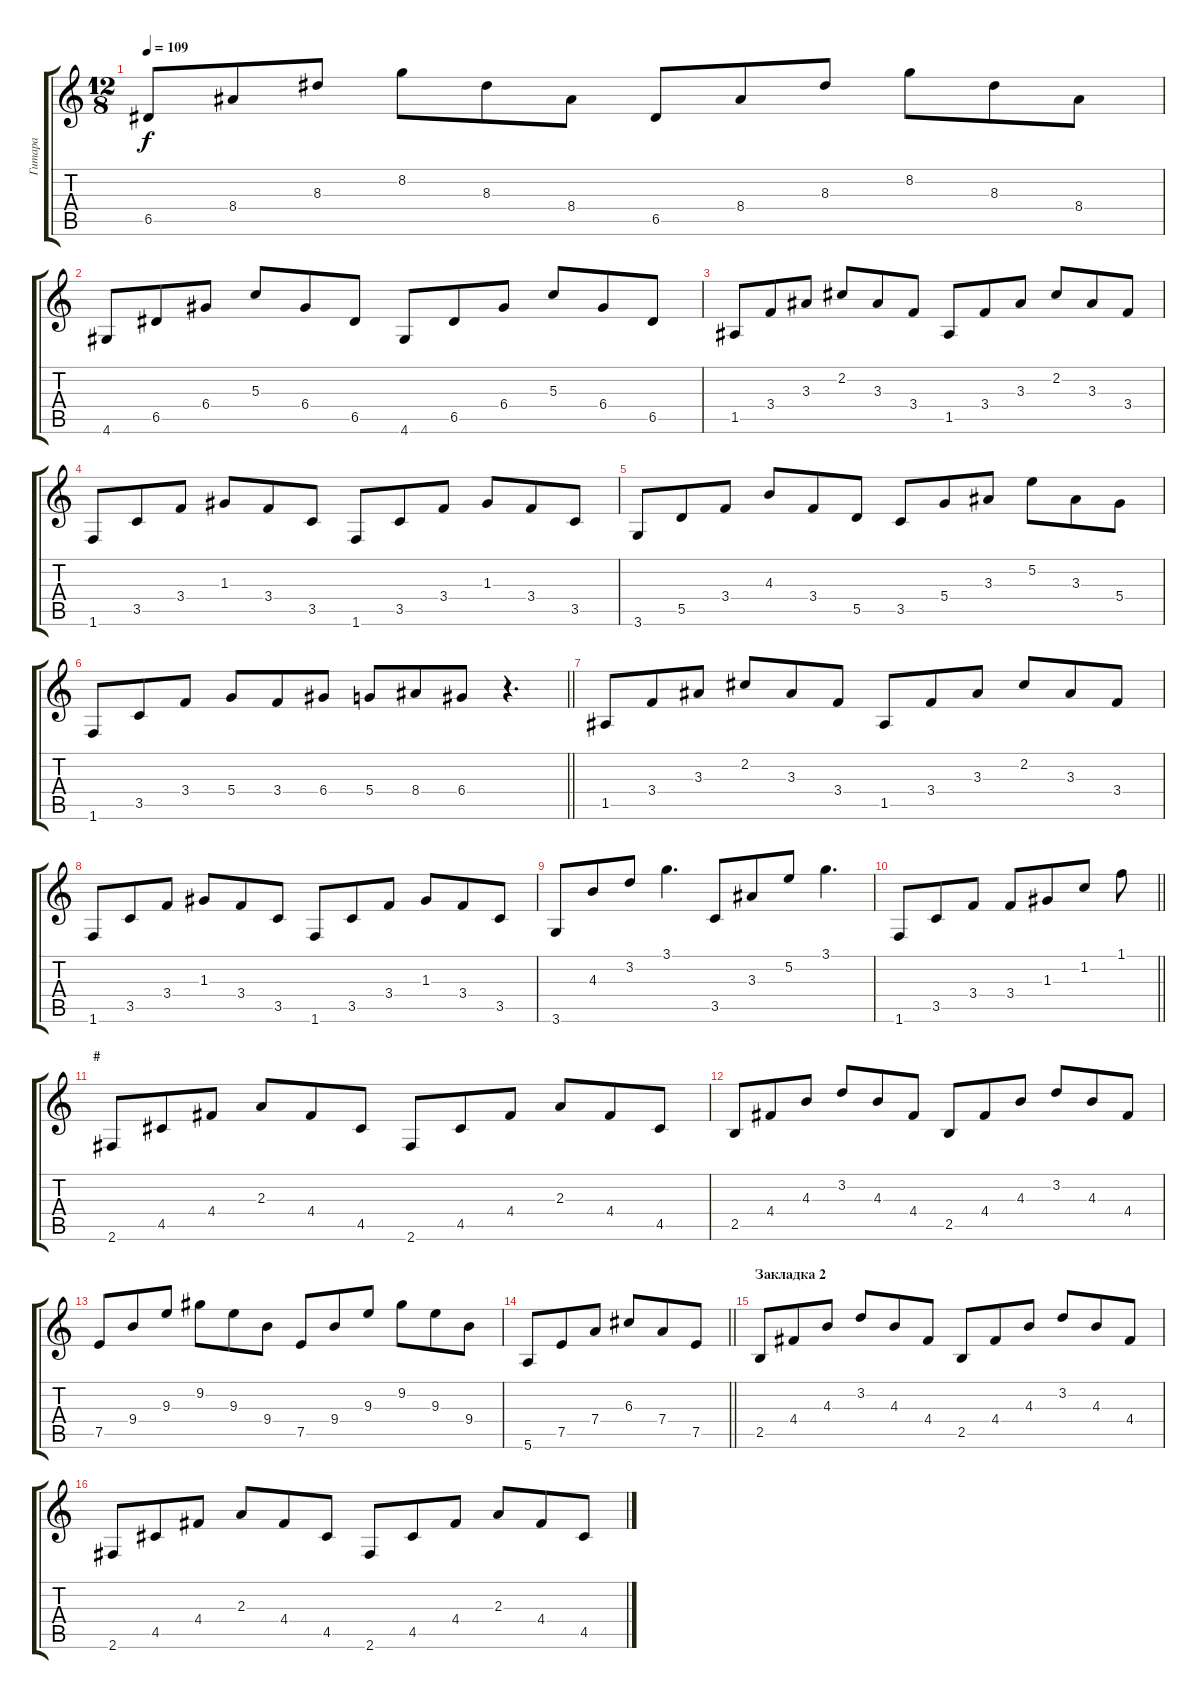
\track ("Гитара" "Гитара") {instrument acousticguitarsteel}
\staff {score tabs}
\tuning (E4 B3 G3 D3 A2 E2) {hide}
\ts (12 8)
\tempo 109
\clef g2
\ks c
6.5.8{dy f} 8.4.8 8.3.8 8.2.8 8.3.8 8.4.8 6.5.8 8.4.8 8.3.8 8.2.8 8.3.8 8.4.8 |
4.6.8 6.5.8 6.4.8 5.3.8 6.4.8 6.5.8 4.6.8 6.5.8 6.4.8 5.3.8 6.4.8 6.5.8 |
1.5.8 3.4.8 3.3.8 2.2.8 3.3.8 3.4.8 1.5.8 3.4.8 3.3.8 2.2.8 3.3.8 3.4.8 |
1.6.8 3.5.8 3.4.8 1.3.8 3.4.8 3.5.8 1.6.8 3.5.8 3.4.8 1.3.8 3.4.8 3.5.8 |
3.6.8 5.5.8 3.4.8 4.3.8 3.4.8 5.5.8 3.5.8 5.4.8 3.3.8 5.2.8 3.3.8 5.4.8 |
\barLineRight lightlight
1.6.8 3.5.8 3.4.8 5.4.8 3.4.8 6.4.8 5.4.8 8.4.8 6.4.8 r.4{d} |
1.5.8 3.4.8 3.3.8 2.2.8 3.3.8 3.4.8 1.5.8 3.4.8 3.3.8 2.2.8 3.3.8 3.4.8 |
1.6.8 3.5.8 3.4.8 1.3.8 3.4.8 3.5.8 1.6.8 3.5.8 3.4.8 1.3.8 3.4.8 3.5.8 |
3.6.8 4.3.8 3.2.8 3.1.4{d} 3.5.8 3.3.8 5.2.8 3.1.4{d} |
\barLineRight lightlight
1.6.8 3.5.8 3.4.8 3.4.8 1.3.8 1.2.8 1.1.8 |
\section ("" "#")
2.6.8 4.5.8 4.4.8 2.3.8 4.4.8 4.5.8 2.6.8 4.5.8 4.4.8 2.3.8 4.4.8 4.5.8 |
2.5.8 4.4.8 4.3.8 3.2.8 4.3.8 4.4.8 2.5.8 4.4.8 4.3.8 3.2.8 4.3.8 4.4.8 |
7.5.8 9.4.8 9.3.8 9.2.8 9.3.8 9.4.8 7.5.8 9.4.8 9.3.8 9.2.8 9.3.8 9.4.8 |
\barLineRight lightlight
5.6.8 7.5.8 7.4.8 6.3.8 7.4.8 7.5.8 |
\section ("" "Закладка 2")
2.5.8 4.4.8 4.3.8 3.2.8 4.3.8 4.4.8 2.5.8 4.4.8 4.3.8 3.2.8 4.3.8 4.4.8 |
2.6.8 4.5.8 4.4.8 2.3.8 4.4.8 4.5.8 2.6.8 4.5.8 4.4.8 2.3.8 4.4.8 4.5.8
